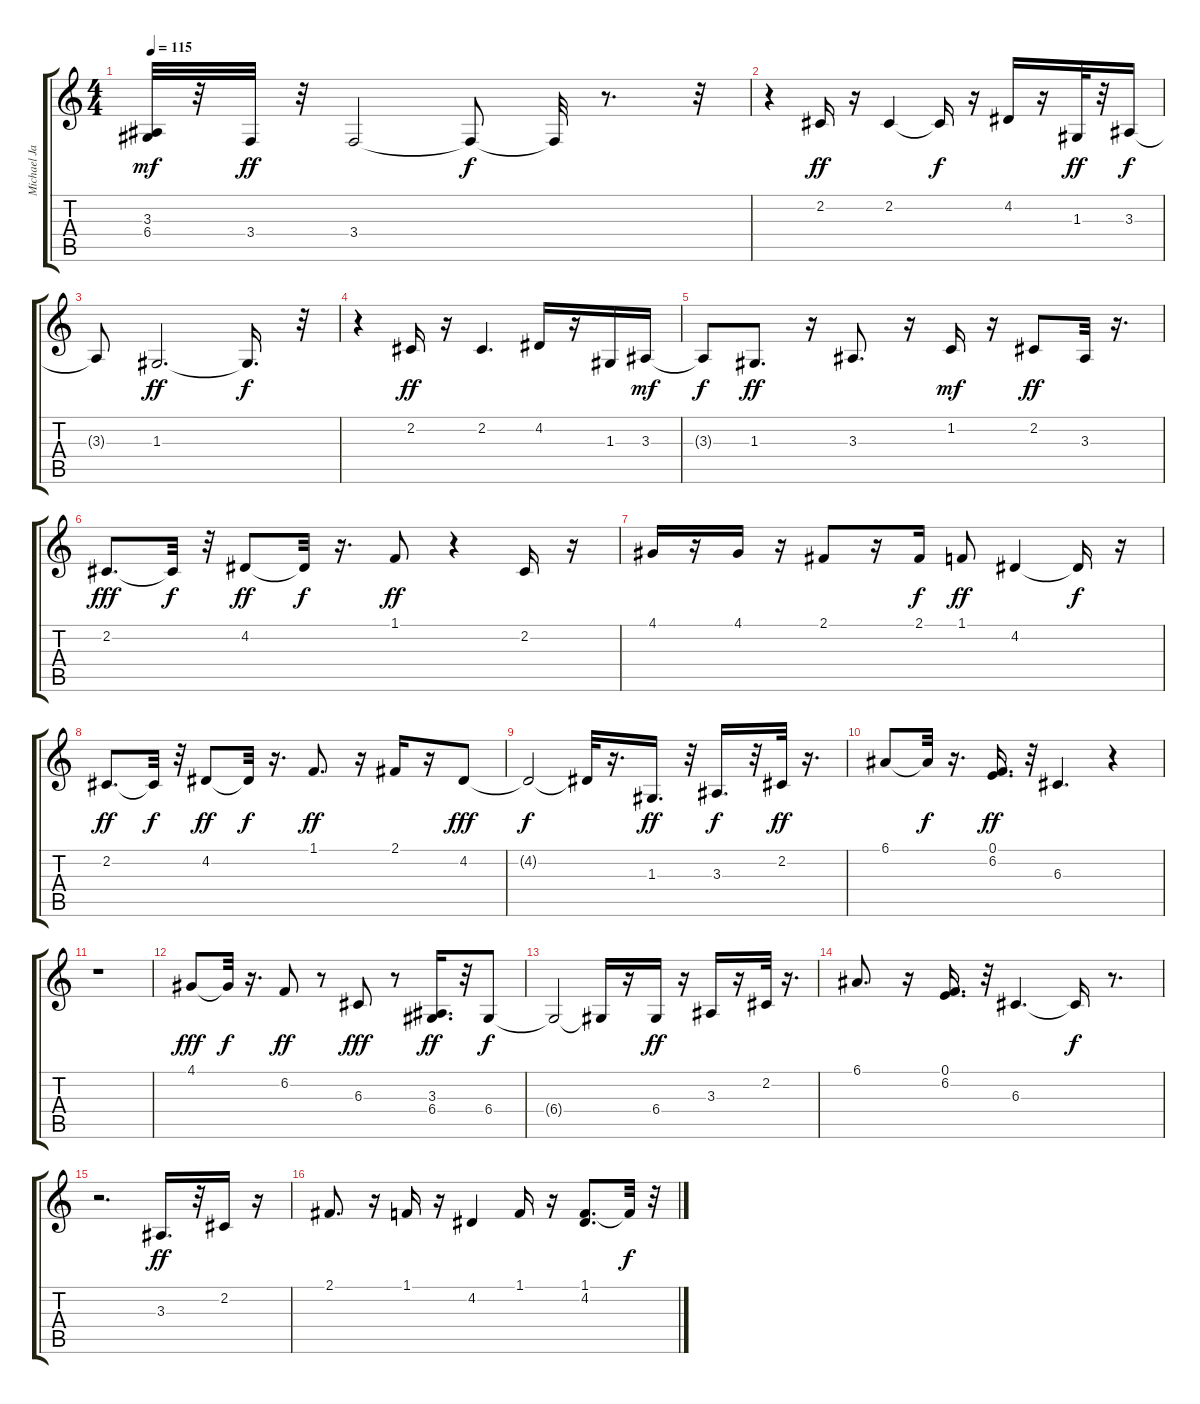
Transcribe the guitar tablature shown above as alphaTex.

\track ("Michael Jackson" "Michael Ja") {instrument vibraphone}
\staff {score tabs}
\tuning (E4 B3 G3 D3 A2 E2) {hide}
\ts (4 4)
\tempo 115
\clef g2
\ks c
(3.3 6.4).32{dy mf} r.32 3.4.32{dy ff} r.32 3.4.2 3.4{t}.8{dy f} 3.4{t}.32 r.8{d} r.32 |
r.4 2.2.16{dy ff} r.16 2.2.4 2.2{t}.16{dy f} r.16 4.2.16 r.16 1.3.32{dy ff} r.32 3.3.16{dy f} |
3.3{t}.8 1.3.2{d dy ff} 1.3{t}.16{d dy f} r.32 |
r.4 2.2.16{dy ff} r.16 2.2.4{d} 4.2.16 r.16 1.3.16 3.3.16{dy mf} |
3.3{t}.8{dy f} 1.3.8{d dy ff} r.16 3.3.8{d} r.16 1.2.16{dy mf} r.16 2.2.8{dy ff} 3.3.32 r.16{d} |
2.2.8{d dy fff} 2.2{t}.32{dy f} r.32 4.2.8{dy ff} 4.2{t}.32{dy f} r.16{d} 1.1.8{dy ff} r.4 2.2.16 r.16 |
4.1.16 r.16 4.1.16 r.16 2.1.8 r.16 2.1.16{dy f} 1.1.8{dy ff} 4.2.4 4.2{t}.16{dy f} r.16 |
2.2.8{d dy ff} 2.2{t}.32{dy f} r.32 4.2.8{dy ff} 4.2{t}.32{dy f} r.16{d} 1.1.8{d dy ff} r.16 2.1.16 r.16 4.2.8{dy fff} |
4.2{t}.2{dy f} 4.2{t}.32 r.16{d} 1.3.16{d dy ff} r.32 3.3.16{d dy f} r.32 2.2.32{dy ff} r.16{d} |
6.1.8 6.1{t}.32{dy f} r.16{d} (0.1 6.2).16{d dy ff} r.32 6.3.4{d} r.4 |
r.1 |
4.1.8{dy fff} 4.1{t}.32{dy f} r.16{d} 6.2.8{dy ff} r.8 6.3.8{dy fff} r.8 (3.3 6.4).16{d dy ff} r.32 6.4.8{dy f} |
6.4{t}.2 6.4{t}.16 r.16 6.4.16{dy ff} r.16 3.3.16 r.16 2.2.32 r.16{d} |
6.1.8{d} r.16 (0.1 6.2).16{d} r.32 6.3.4{d} 6.3{t}.16{dy f} r.8{d} |
r.2{d} 3.3.16{d dy ff} r.32 2.2.16 r.16 |
2.1.8{d} r.16 1.1.16 r.16 4.2.4 1.1.16 r.16 (1.1 4.2).8{d} 1.1{t}.32{dy f} r.32
